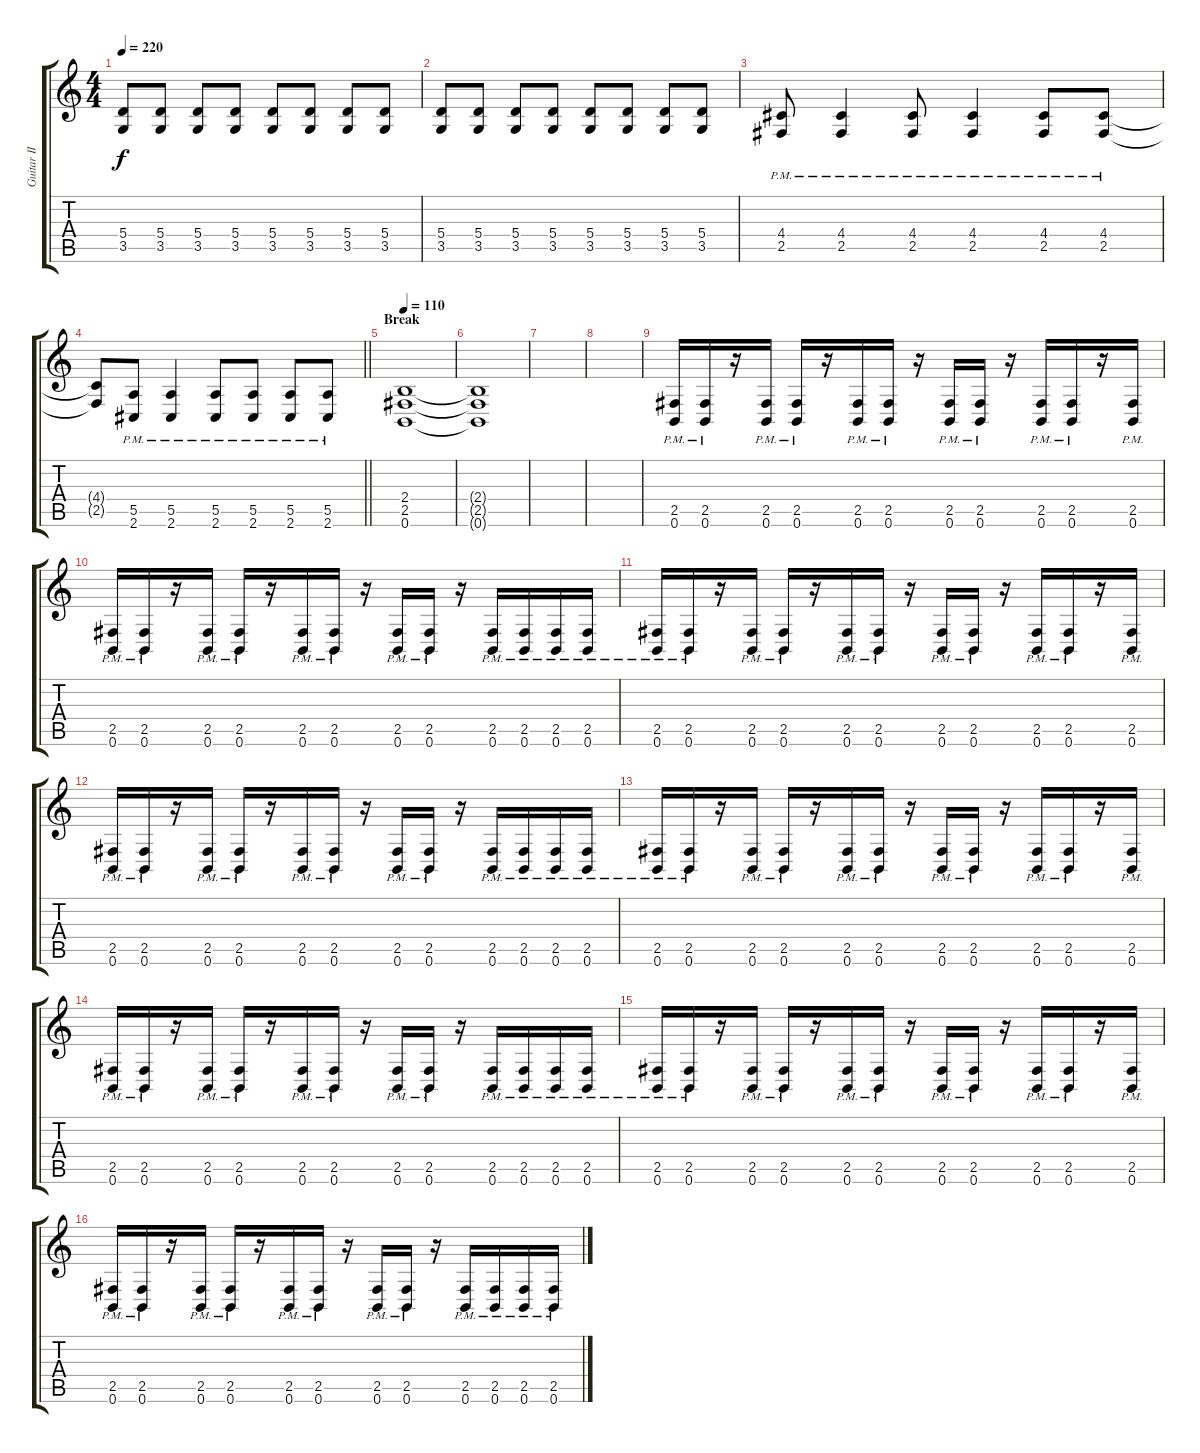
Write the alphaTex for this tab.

\track ("Guitar II" "Guitar II") {instrument overdrivenguitar}
\staff {score tabs}
\tuning (B3 Gb3 D3 A2 E2 B1) {hide}
\ts (4 4)
\tempo 220
\clef g2
\ks c
(5.4 3.5).8{dy f} (5.4 3.5).8 (5.4 3.5).8 (5.4 3.5).8 (5.4 3.5).8 (5.4 3.5).8 (5.4 3.5).8 (5.4 3.5).8 |
(5.4 3.5).8 (5.4 3.5).8 (5.4 3.5).8 (5.4 3.5).8 (5.4 3.5).8 (5.4 3.5).8 (5.4 3.5).8 (5.4 3.5).8 |
(4.4{pm} 2.5{pm}).8 (4.4{pm} 2.5{pm}).4 (4.4{pm} 2.5{pm}).8 (4.4{pm} 2.5{pm}).4 (4.4{pm} 2.5{pm}).8 (4.4{pm} 2.5{pm}).8 |
\barLineRight lightlight
(4.4{t} 2.5{t}).8 (5.5{pm} 2.6{pm}).8 (5.5{pm} 2.6{pm}).4 (5.5{pm} 2.6{pm}).8 (5.5{pm} 2.6{pm}).8 (5.5{pm} 2.6{pm}).8 (5.5{pm} 2.6{pm}).8 |
\section ("" "Break")
\tempo 110
(2.4 2.5 0.6).1 |
(2.4{t} 2.5{t} 0.6{t}).1 |
|
|
(2.5{pm} 0.6{pm}).16 (2.5{pm} 0.6{pm}).16 r.16 (2.5{pm} 0.6{pm}).16 (2.5{pm} 0.6{pm}).16 r.16 (2.5{pm} 0.6{pm}).16 (2.5{pm} 0.6{pm}).16 r.16 (2.5{pm} 0.6{pm}).16 (2.5{pm} 0.6{pm}).16 r.16 (2.5{pm} 0.6{pm}).16 (2.5{pm} 0.6{pm}).16 r.16 (2.5{pm} 0.6{pm}).16 |
(2.5{pm} 0.6{pm}).16 (2.5{pm} 0.6{pm}).16 r.16 (2.5{pm} 0.6{pm}).16 (2.5{pm} 0.6{pm}).16 r.16 (2.5{pm} 0.6{pm}).16 (2.5{pm} 0.6{pm}).16 r.16 (2.5{pm} 0.6{pm}).16 (2.5{pm} 0.6{pm}).16 r.16 (2.5{pm} 0.6{pm}).16 (2.5{pm} 0.6{pm}).16 (2.5{pm} 0.6{pm}).16 (2.5{pm} 0.6{pm}).16 |
(2.5{pm} 0.6{pm}).16 (2.5{pm} 0.6{pm}).16 r.16 (2.5{pm} 0.6{pm}).16 (2.5{pm} 0.6{pm}).16 r.16 (2.5{pm} 0.6{pm}).16 (2.5{pm} 0.6{pm}).16 r.16 (2.5{pm} 0.6{pm}).16 (2.5{pm} 0.6{pm}).16 r.16 (2.5{pm} 0.6{pm}).16 (2.5{pm} 0.6{pm}).16 r.16 (2.5{pm} 0.6{pm}).16 |
(2.5{pm} 0.6{pm}).16 (2.5{pm} 0.6{pm}).16 r.16 (2.5{pm} 0.6{pm}).16 (2.5{pm} 0.6{pm}).16 r.16 (2.5{pm} 0.6{pm}).16 (2.5{pm} 0.6{pm}).16 r.16 (2.5{pm} 0.6{pm}).16 (2.5{pm} 0.6{pm}).16 r.16 (2.5{pm} 0.6{pm}).16 (2.5{pm} 0.6{pm}).16 (2.5{pm} 0.6{pm}).16 (2.5{pm} 0.6{pm}).16 |
(2.5{pm} 0.6{pm}).16 (2.5{pm} 0.6{pm}).16 r.16 (2.5{pm} 0.6{pm}).16 (2.5{pm} 0.6{pm}).16 r.16 (2.5{pm} 0.6{pm}).16 (2.5{pm} 0.6{pm}).16 r.16 (2.5{pm} 0.6{pm}).16 (2.5{pm} 0.6{pm}).16 r.16 (2.5{pm} 0.6{pm}).16 (2.5{pm} 0.6{pm}).16 r.16 (2.5{pm} 0.6{pm}).16 |
(2.5{pm} 0.6{pm}).16 (2.5{pm} 0.6{pm}).16 r.16 (2.5{pm} 0.6{pm}).16 (2.5{pm} 0.6{pm}).16 r.16 (2.5{pm} 0.6{pm}).16 (2.5{pm} 0.6{pm}).16 r.16 (2.5{pm} 0.6{pm}).16 (2.5{pm} 0.6{pm}).16 r.16 (2.5{pm} 0.6{pm}).16 (2.5{pm} 0.6{pm}).16 (2.5{pm} 0.6{pm}).16 (2.5{pm} 0.6{pm}).16 |
(2.5{pm} 0.6{pm}).16 (2.5{pm} 0.6{pm}).16 r.16 (2.5{pm} 0.6{pm}).16 (2.5{pm} 0.6{pm}).16 r.16 (2.5{pm} 0.6{pm}).16 (2.5{pm} 0.6{pm}).16 r.16 (2.5{pm} 0.6{pm}).16 (2.5{pm} 0.6{pm}).16 r.16 (2.5{pm} 0.6{pm}).16 (2.5{pm} 0.6{pm}).16 r.16 (2.5{pm} 0.6{pm}).16 |
(2.5{pm} 0.6{pm}).16 (2.5{pm} 0.6{pm}).16 r.16 (2.5{pm} 0.6{pm}).16 (2.5{pm} 0.6{pm}).16 r.16 (2.5{pm} 0.6{pm}).16 (2.5{pm} 0.6{pm}).16 r.16 (2.5{pm} 0.6{pm}).16 (2.5{pm} 0.6{pm}).16 r.16 (2.5{pm} 0.6{pm}).16 (2.5{pm} 0.6{pm}).16 (2.5{pm} 0.6{pm}).16 (2.5{pm} 0.6{pm}).16
